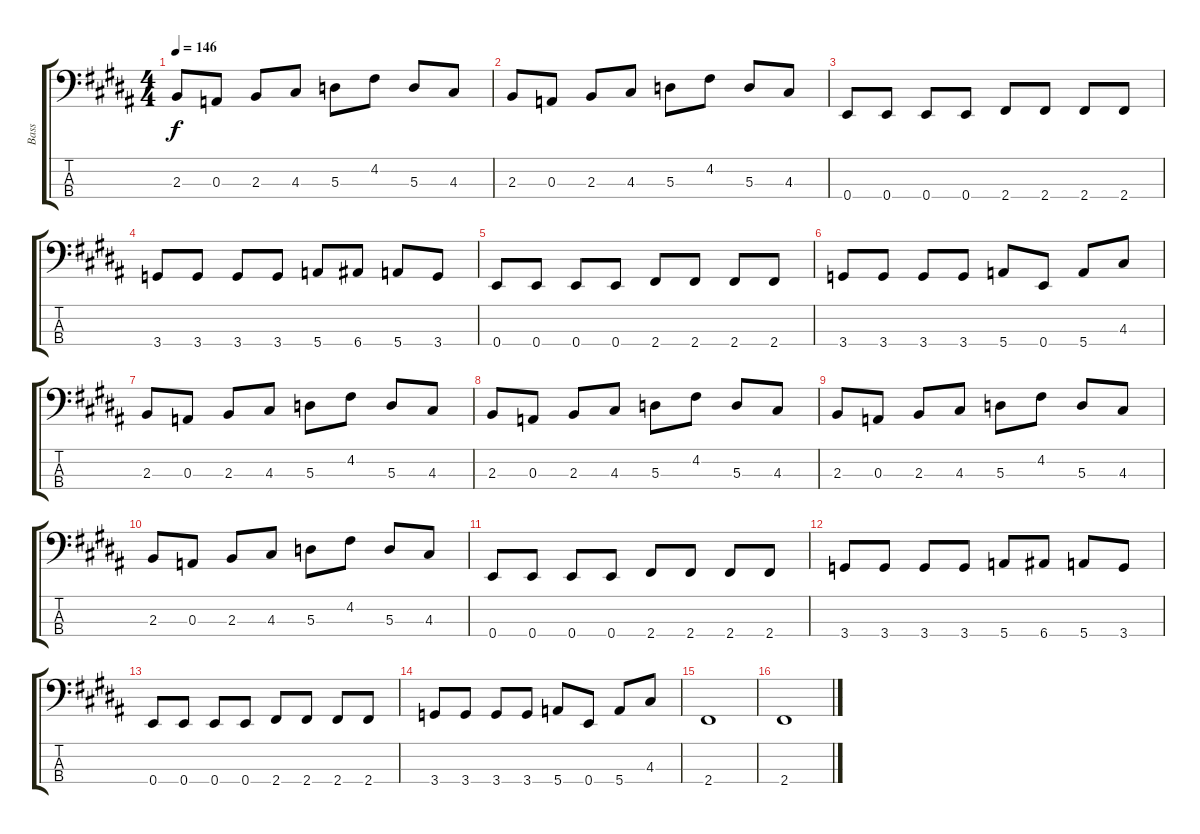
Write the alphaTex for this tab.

\track ("Bass" "Bass") {instrument electricbasspick}
\staff {score tabs}
\tuning (G2 D2 A1 E1) {hide}
\ts (4 4)
\tempo 146
\clef f4
\ks b
2.3.8{dy f} 0.3.8 2.3.8 4.3.8 5.3.8 4.2.8 5.3.8 4.3.8 |
2.3.8 0.3.8 2.3.8 4.3.8 5.3.8 4.2.8 5.3.8 4.3.8 |
0.4.8 0.4.8 0.4.8 0.4.8 2.4.8 2.4.8 2.4.8 2.4.8 |
3.4.8 3.4.8 3.4.8 3.4.8 5.4.8 6.4.8 5.4.8 3.4.8 |
0.4.8 0.4.8 0.4.8 0.4.8 2.4.8 2.4.8 2.4.8 2.4.8 |
3.4.8 3.4.8 3.4.8 3.4.8 5.4.8 0.4.8 5.4.8 4.3.8 |
2.3.8 0.3.8 2.3.8 4.3.8 5.3.8 4.2.8 5.3.8 4.3.8 |
2.3.8 0.3.8 2.3.8 4.3.8 5.3.8 4.2.8 5.3.8 4.3.8 |
2.3.8 0.3.8 2.3.8 4.3.8 5.3.8 4.2.8 5.3.8 4.3.8 |
2.3.8 0.3.8 2.3.8 4.3.8 5.3.8 4.2.8 5.3.8 4.3.8 |
0.4.8 0.4.8 0.4.8 0.4.8 2.4.8 2.4.8 2.4.8 2.4.8 |
3.4.8 3.4.8 3.4.8 3.4.8 5.4.8 6.4.8 5.4.8 3.4.8 |
0.4.8 0.4.8 0.4.8 0.4.8 2.4.8 2.4.8 2.4.8 2.4.8 |
3.4.8 3.4.8 3.4.8 3.4.8 5.4.8 0.4.8 5.4.8 4.3.8 |
2.4.1 |
2.4.1
